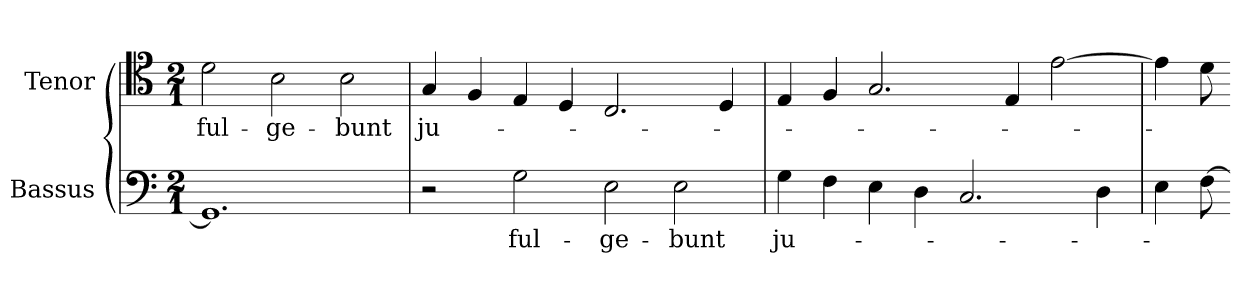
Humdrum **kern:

**kern	**text	**kern	**text
*part2	*part2	*part1	*part1
*staff2	*staff2	*staff1	*staff1
*I"Bassus	*	*I"Tenor	*
*I'B	*	*I'T	*
*clefF4	*	*clefC4	*
*k[]	*	*k[]	*
*G:mix	*	*G:mix	*
*M2/1	*	*M2/1	*
*MM180	*	*MM180	*
=	=	=	=
1.GGi]	.	2di	ful-
.	.	2Bi	-ge-
.	.	2Bi	-bunt
=7	=7	=7	=7
2r	.	4Gi	ju-
.	.	4Fi	.
2G	ful-	4Ei	.
.	.	4Di	.
2E	-ge-	2.Ci	.
2E	-bunt	.	.
.	.	4Di	.
=8	=8	=8	=8
4G	ju-	4Ei	.
4F	.	4Fi	.
4E	.	2.Gi	.
4D	.	.	.
2.C	.	.	.
.	.	4Ei	.
.	.	[2ei	.
4D	.	.	.
=9	=9	=9	=9
4E	.	4ei]	.
[8F	.	8di	.
=-	=-	=-	=-
*-	*-	*-	*-
